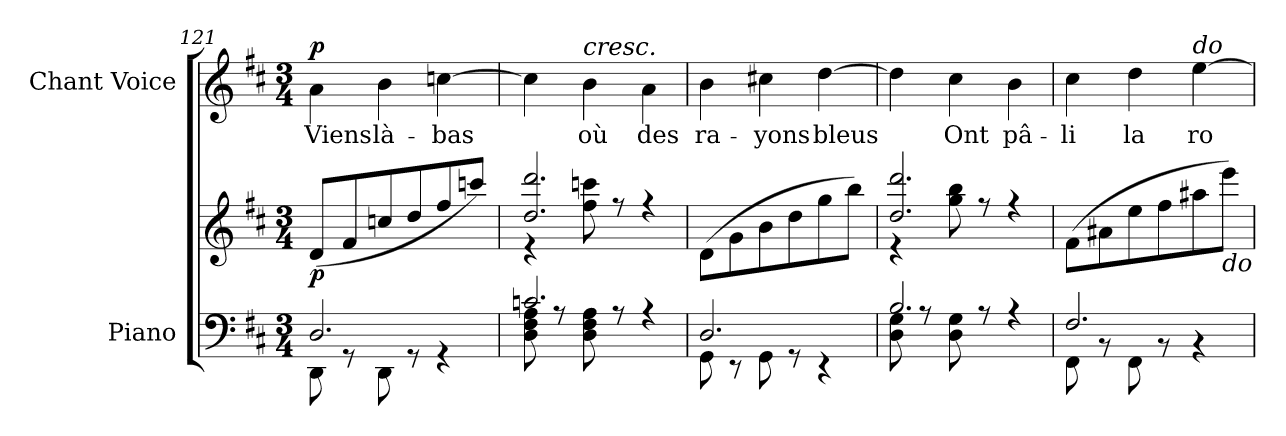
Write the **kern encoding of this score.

**kern	**kern	**dynam	**kern	**text	**dynam
*part2	*part2	*part2	*part1	*part1	*part1
*staff3	*staff2	*staff2/3	*staff1	*staff1	*staff1
*I"Piano	*	*	*I"Chant Voice	*	*
*I'Pno	*	*	*	*	*
*clefF4	*clefG2	*	*clefG2	*	*
*k[f#c#]	*k[f#c#]	*	*k[f#c#]	*	*
*M3/4	*M3/4	*	*M3/4	*	*
=121	=121	=121	=121	=121	=121
*^	*	*	*	*	*
!	!	!	!LO:DY:b	!	!LO:LY:b	!LO:DY:a
2.D/	8DD:\	(<8d/L	p	4a\	Viens	p
.	8rGG	8f#/	.	.	.	.
!	!	!	!	!	!LO:LY:b	!
.	8DD\	8ccn/	.	4b\	là-	.
.	8rGG	8dd/	.	.	.	.
!	!	!	!	!	!LO:LY:b	!
.	4rGG	8ff#/	.	[4ccn\	-bas	.
.	.	8cccn/J)	.	.	.	.
=122	=122	=122	=122	=122	=122	=122
*	*	*^	*	*	*	*
2.cn/	8D\ 8F#\ 8A\	2.dd/ 2.ddd/	4re	.	4ccn\]	.	.
.	8rA	.	.	.	.	.	.
!	!	!	!	!	!LO:TX:a:i:t=cresc.	!	!
!	!	!	!	!	!	!LO:LY:b	!
.	8D\ 8F#\ 8A\	.	8ff#\ 8cccn\	.	4b\	où	.
.	8rA	.	8rff	.	.	.	.
!	!	!	!	!	!	!LO:LY:b	!
.	4rA	.	4rff	.	4a\	des	.
!!LO:LB:g=z
=123	=123	=123	=123	=123	=123	=123	=123
!	!	!LO:TX:b:i:t=cresc.	!	!	!	!	!
!	!	!	!	!	!	!LO:LY:b	!
*	*	*v	*v	*	*	*	*
2.D/	8GG:\	(>8d\L	.	4b\	ra-	.
.	8r	8g\	.	.	.	.
!	!	!	!	!	!LO:LY:b	!
.	8GG\	8b\	.	4cc#X\	-yons	.
.	8r	8dd\	.	.	.	.
!	!	!	!	!	!LO:LY:b	!
.	4r	8gg\	.	[4dd\	bleus	.
.	.	8bb\J)	.	.	.	.
=124	=124	=124	=124	=124	=124	=124
*	*	*^	*	*	*	*
2.B/	8D\ 8G\	2.dd/ 2.ddd/	4r	.	4dd\]	.	.
.	8rA	.	.	.	.	.	.
!	!	!	!	!	!	!LO:LY:b	!
.	8D\ 8G\	.	8gg\ 8bb\	.	4cc#\	Ont	.
.	8rA	.	8rff	.	.	.	.
!	!	!	!	!	!	!LO:LY:b	!
.	4rA	.	4rff	.	4b\	pâ-	.
=125	=125	=125	=125	=125	=125	=125	=125
!	!	!	!	!	!	!LO:LY:b	!
*	*	*v	*v	*	*	*	*
2.F#/	8FF#:\	(>8f#\L	.	4cc#\	-li	.
.	8rBB	8a#X\	.	.	.	.
!	!	!	!	!	!LO:LY:b	!
.	8FF#\	8ee\	.	4dd\	la	.
.	8rBB	8ff#\	.	.	.	.
!	!	!	!	!LO:TX:a:i:t=do	!	!
!	!	!	!	!	!LO:LY:b	!
.	4rBB	8aa#X\	.	[4ee\	ro-	.
!	!	!LO:TX:b:i:t=do	!	!	!	!
.	.	8eee\J)	.	.	.	.
*v	*v	*	*	*	*	*
=	=	=	=	=	=
*-	*-	*-	*-	*-	*-
